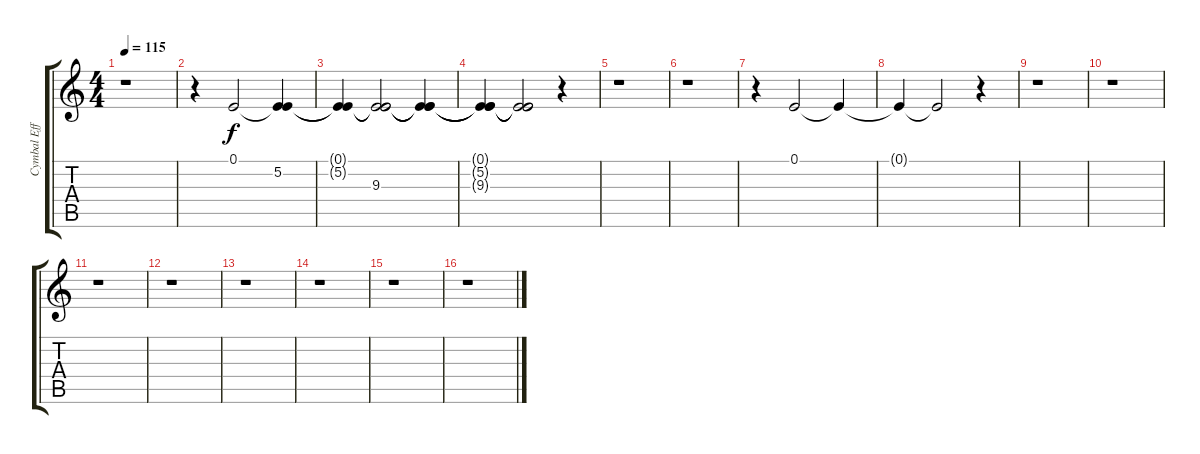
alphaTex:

\track ("Cymbal Effects" "Cymbal Eff") {instrument reversecymbal}
\staff {score tabs}
\tuning (E4 B3 G3 D3 A2 E2) {hide}
\ts (4 4)
\tempo 115
\clef g2
\ks c
r.1{dy f} |
r.4 0.1.2 (0.1{t} 5.2).4 |
(0.1{t} 5.2{t}).4 (0.1{t} 5.2{t} 9.3).2 (0.1{t} 5.2{t} 9.3{t}).4 |
(0.1{t} 5.2{t} 9.3{t}).4 (0.1{t} 5.2{t} 9.3{t}).2 r.4 |
r.1 |
r.1 |
r.4 0.1.2 0.1{t}.4 |
0.1{t}.4 0.1{t}.2 r.4 |
r.1 |
r.1 |
r.1 |
r.1 |
r.1 |
r.1 |
r.1 |
r.1
